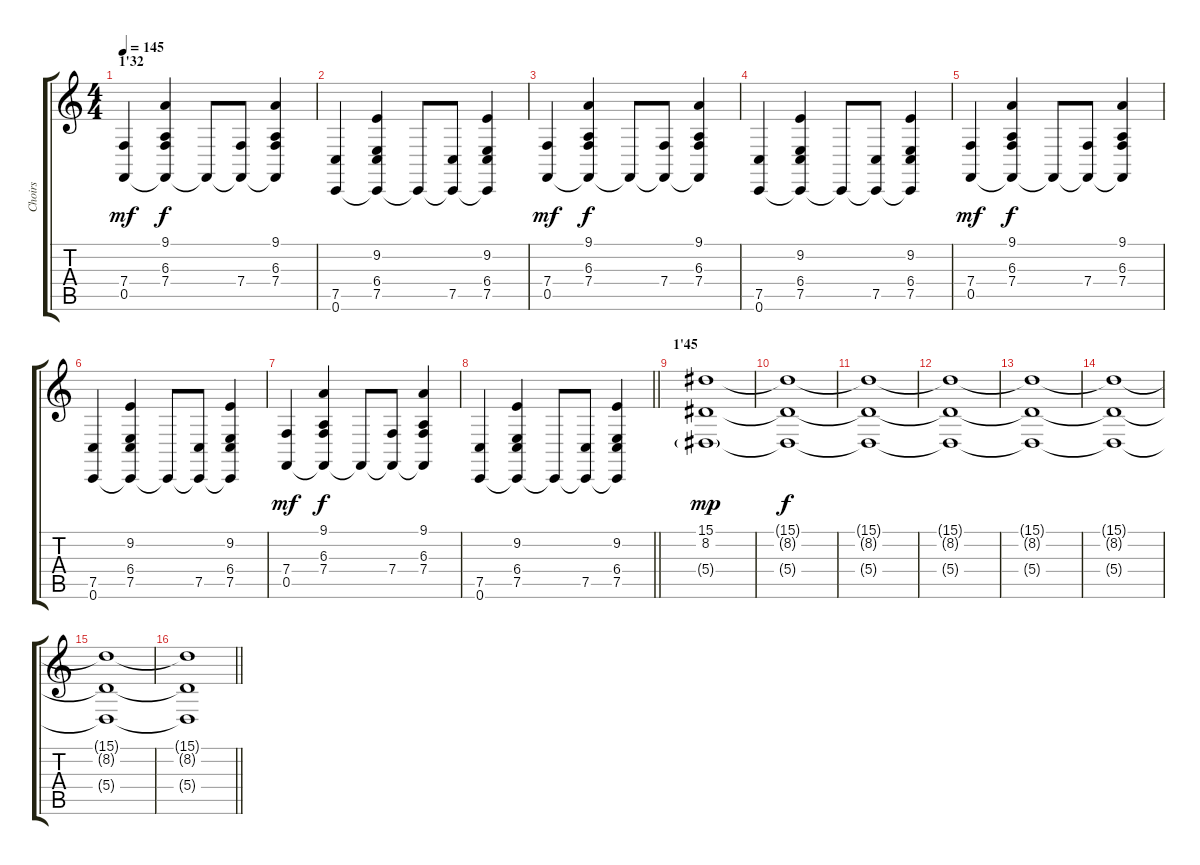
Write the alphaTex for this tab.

\track ("Choirs" "Choirs") {instrument choiraahs}
\staff {score tabs}
\tuning (C4 G3 Eb3 Bb2 F2 C2) {hide}
\ts (4 4)
\section ("" "1'32")
\tempo 145
\clef g2
\ks c
(7.4 0.5).4{dy mf} (9.1 6.3 7.4 0.5{t}).4{dy f} 0.5{t}.8 (7.4 0.5{t}).8 (9.1 6.3 7.4 0.5{t}).4 |
(7.5 0.6).4 (9.2 6.4 7.5 0.6{t}).4 0.6{t}.8 (7.5 0.6{t}).8 (9.2 6.4 7.5 0.6{t}).4 |
(7.4 0.5).4{dy mf} (9.1 6.3 7.4 0.5{t}).4{dy f} 0.5{t}.8 (7.4 0.5{t}).8 (9.1 6.3 7.4 0.5{t}).4 |
(7.5 0.6).4 (9.2 6.4 7.5 0.6{t}).4 0.6{t}.8 (7.5 0.6{t}).8 (9.2 6.4 7.5 0.6{t}).4 |
(7.4 0.5).4{dy mf} (9.1 6.3 7.4 0.5{t}).4{dy f} 0.5{t}.8 (7.4 0.5{t}).8 (9.1 6.3 7.4 0.5{t}).4 |
(7.5 0.6).4 (9.2 6.4 7.5 0.6{t}).4 0.6{t}.8 (7.5 0.6{t}).8 (9.2 6.4 7.5 0.6{t}).4 |
(7.4 0.5).4{dy mf} (9.1 6.3 7.4 0.5{t}).4{dy f} 0.5{t}.8 (7.4 0.5{t}).8 (9.1 6.3 7.4 0.5{t}).4 |
\barLineRight lightlight
(7.5 0.6).4 (9.2 6.4 7.5 0.6{t}).4 0.6{t}.8 (7.5 0.6{t}).8 (9.2 6.4 7.5 0.6{t}).4 |
\section ("" "1'45")
(15.1 8.2 5.4{g}).1{dy mp} |
(15.1{t} 8.2{t} 5.4{t}).1{dy f} |
(15.1{t} 8.2{t} 5.4{t}).1 |
(15.1{t} 8.2{t} 5.4{t}).1 |
(15.1{t} 8.2{t} 5.4{t}).1 |
(15.1{t} 8.2{t} 5.4{t}).1 |
(15.1{t} 8.2{t} 5.4{t}).1 |
\barLineRight lightlight
(15.1{t} 8.2{t} 5.4{t}).1
